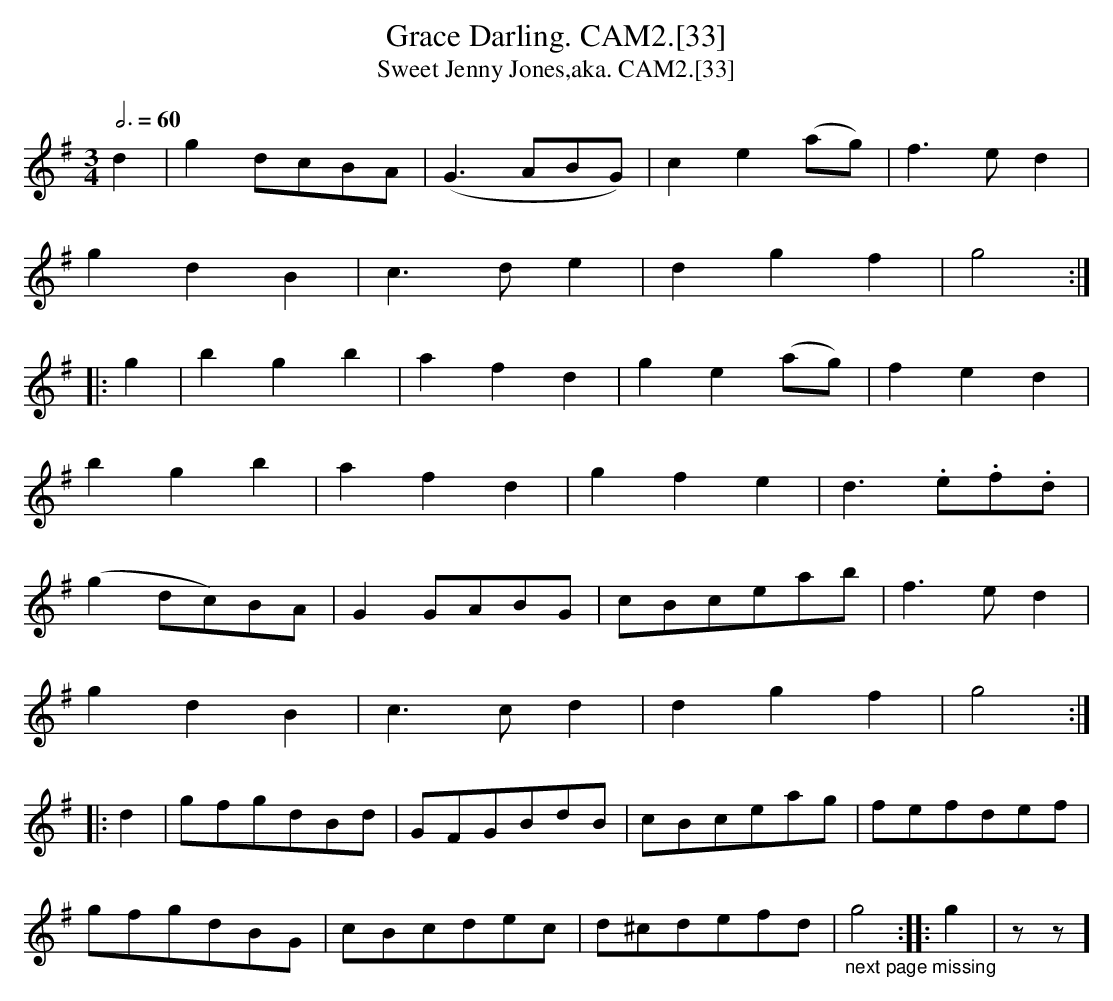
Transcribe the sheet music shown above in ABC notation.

X:1
T:Grace Darling. CAM2.[33]
T:Sweet Jenny Jones,aka. CAM2.[33]
M:3/4
L:1/8
Q:3/4=60
K:G
d2 | g2 dcBA | (G3 ABG) | c2e2 (ag) | f3e d2 |
g2 d2 B2 | c3d e2 | d2 g2 f2 | g4 :|
|: g2 | b2 g2 b2 | a2 f2 d2 | g2e2 (ag) | f2 e2 d2 |
b2 g2 b2 | a2 f2 d2 | g2 f2 e2 | d3 .e.f.d |
(g2 dc)BA | G2 GABG | cBceab | f3e d2 |
g2 d2 B2 | c3 c d2 | d2 g2 f2 | g4 :|
|: d2 | gfgdBd | GFGBdB | cBceag | fefdef |
gfgdBG | cBcdec | d^cdefd |"_next page missing" g4 :||:g2|zz]
